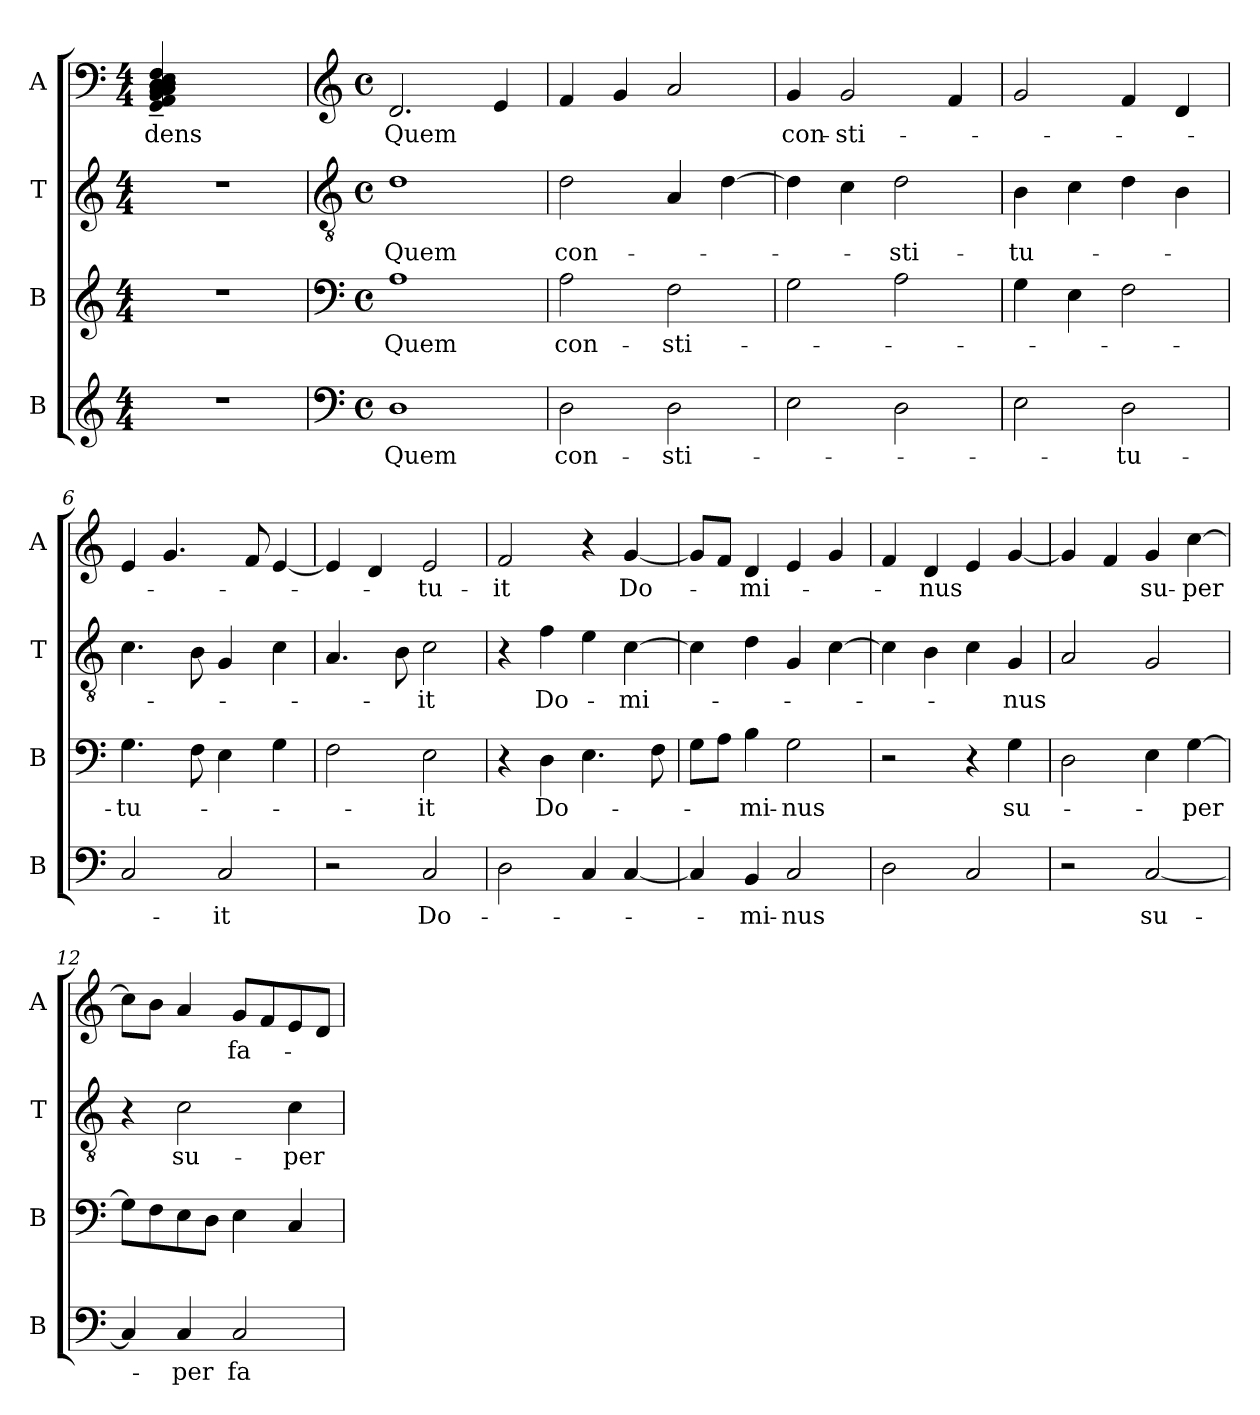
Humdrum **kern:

**kern	**text	**kern	**text	**kern	**text	**kern	**text
*part4	*part4	*part3	*part3	*part2	*part2	*part1	*part1
*staff4	*staff4	*staff3	*staff3	*staff2	*staff2	*staff1	*staff1
*I"B	*	*I"B	*	*I"T	*	*I"A	*
*I'B	*	*I'B	*	*I'T	*	*I'A	*
*clefG2	*	*clefG2	*	*clefG2	*	*clefF4	*
*k[]	*	*k[]	*	*k[]	*	*k[]	*
*C:	*	*C:	*	*C:	*	*C:	*
*M4/4	*	*M4/4	*	*M4/4	*	*M4/4	*
=1	=1	=1	=1	=1	=1	=1	=1
!	!	!	!	!	!	!	!LO:LY:b
1r	.	1r	.	1r	.	(4GG/~< 4AA/~< 4BB/~< 4C/~< 4C/~< 4D/~< 4D/~< 4D/~< 4D/~< 4E/~< 4F/~<	-dens
.	.	.	.	.	.	2.ryy	.
!!LO:LB:g=z
=2	=2	=2	=2	=2	=2	=2	=2
*clefF4	*	*clefF4	*	*clefGv2	*	*clefG2	*
*M4/4	*	*M4/4	*	*M4/4	*	*M4/4	*
*met(c)	*	*met(c)	*	*met(c)	*	*met(c)	*
!	!LO:LY:b	!	!LO:LY:b	!	!LO:LY:b	!	!LO:LY:b
1D	Quem	1A	Quem	1d	Quem	2.d/	Quem
.	.	.	.	.	.	4e/	.
=3	=3	=3	=3	=3	=3	=3	=3
!	!LO:LY:b	!	!LO:LY:b	!	!LO:LY:b	!	!
2D\	con-	2A\	con-	2d\	con-	4f/	.
.	.	.	.	.	.	4g/	.
!	!LO:LY:b	!	!LO:LY:b	!	!	!	!
2D\	-sti-	2F\	-sti-	4A/	.	2a/	.
.	.	.	.	[>4d\	.	.	.
=4	=4	=4	=4	=4	=4	=4	=4
!	!	!	!	!	!	!	!LO:LY:b
2E\	.	2G\	.	4d\]	.	4g/	con-
!	!	!	!	!	!	!	!LO:LY:b:rj
.	.	.	.	4c\	.	2g/	-sti-
!	!	!	!	!	!LO:LY:b	!	!
2D\	.	2A\	.	2d\	-sti-	.	.
.	.	.	.	.	.	4f/	.
=5	=5	=5	=5	=5	=5	=5	=5
!	!	!	!	!	!LO:LY:b	!	!
2E\	.	4G\	.	4B\	-tu-	2g/	.
.	.	4E\	.	4c\	.	.	.
!	!LO:LY:b	!	!	!	!	!	!
2D\	-tu-	2F\	.	4d\	.	4f/	.
.	.	.	.	4B\	.	4d/	.
=6	=6	=6	=6	=6	=6	=6	=6
!	!	!	!LO:LY:b	!	!	!	!
2C/	.	4.G\	-tu-	4.c\	.	4e/	.
.	.	.	.	.	.	4.g/	.
.	.	8F\	.	8B\	.	.	.
!	!LO:LY:b	!	!	!	!	!	!
2C/	-it	4E\	.	4G/	.	.	.
.	.	.	.	.	.	8f/	.
.	.	4G\	.	4c\	.	[<4e/	.
=7	=7	=7	=7	=7	=7	=7	=7
2r	.	2F\	.	4.A/	.	4e/]	.
.	.	.	.	.	.	4d/	.
.	.	.	.	8B\	.	.	.
!	!LO:LY:b	!	!LO:LY:b	!	!LO:LY:b	!	!LO:LY:b
2C/	Do-	2E\	-it	2c\	-it	2e/	-tu-
=8	=8	=8	=8	=8	=8	=8	=8
!	!	!	!	!	!	!	!LO:LY:b
2D\	.	4r	.	4r	.	2f/	-it
!	!	!	!LO:LY:b	!	!LO:LY:b	!	!
.	.	4D\	Do-	4f\	Do-	.	.
4C/	.	4.E\	.	4e\	.	4r	.
!	!	!	!	!	!LO:LY:b	!	!LO:LY:b
[<4C/	.	.	.	[<4c\	-mi-	[<4g/	Do-
.	.	8F\	.	.	.	.	.
!!LO:LB:g=z
=9	=9	=9	=9	=9	=9	=9	=9
4C/]	.	8G\L	.	4c\]	.	8g/L]	.
.	.	8A\J	.	.	.	8f/J	.
!	!LO:LY:b	!	!LO:LY:b	!	!	!	!LO:LY:b
4BB/	-mi-	4B\	-mi-	4d\	.	4d/	-mi-
!	!LO:LY:b	!	!LO:LY:b:rj	!	!	!	!
2C/	-nus	2G\	-nus	4G/	.	4e/	.
.	.	.	.	[>4c\	.	4g/	.
=10	=10	=10	=10	=10	=10	=10	=10
2D\	.	2r	.	4c\]	.	4f/	.
!	!	!	!	!	!	!	!LO:LY:b
.	.	.	.	4B\	.	4d/	-nus
2C/	.	4r	.	4c\	.	4e/	.
!	!	!	!LO:LY:b	!	!LO:LY:b	!	!
.	.	4G\	su-	4G/	-nus	[<4g/	.
=11	=11	=11	=11	=11	=11	=11	=11
2r	.	2D\	.	2A/	.	4g/]	.
.	.	.	.	.	.	4f/	.
!	!LO:LY:b	!	!	!	!	!	!LO:LY:b
[<2C/	su-	4E\	.	2G/	.	4g/	su-
!	!	!	!LO:LY:b	!	!	!	!LO:LY:b
.	.	[>4G\	-per	.	.	[>4cc\	-per
=12	=12	=12	=12	=12	=12	=12	=12
4C/]	.	8G\L]	.	4r	.	8cc\L]	.
.	.	8F\	.	.	.	8b\J	.
!	!LO:LY:b	!	!	!	!LO:LY:b	!	!
4C/	-per	8E\	.	2c\	su-	4a/	.
.	.	8D\J	.	.	.	.	.
!	!LO:LY:b	!	!	!	!	!	!LO:LY:b
2C/	fa-	4E\	.	.	.	8g/L	fa-
.	.	.	.	.	.	8f/	.
!	!	!	!	!	!LO:LY:b	!	!
.	.	4C/	.	4c\	-per	8e/	.
.	.	.	.	.	.	8d/J	.
=	=	=	=	=	=	=	=
*-	*-	*-	*-	*-	*-	*-	*-
